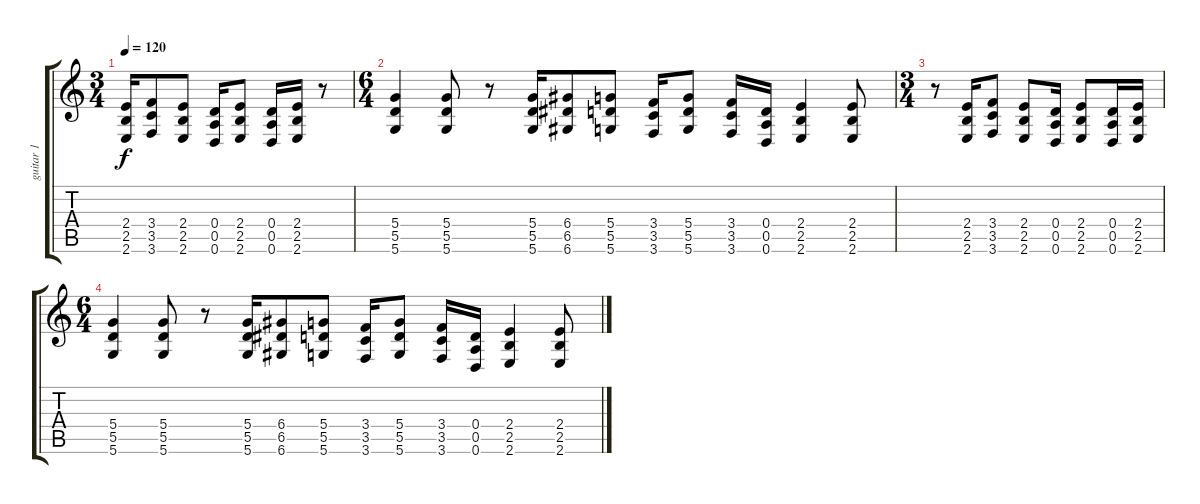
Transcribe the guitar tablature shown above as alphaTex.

\track ("guitar 1" "guitar 1") {instrument overdrivenguitar}
\staff {score tabs}
\tuning (E4 B3 G3 D3 A2 D2) {hide}
\ts (3 4)
\tempo 120
\clef g2
\ks c
(2.4 2.5 2.6).16{dy f} (3.4 3.5 3.6).8 (2.4 2.5 2.6).8 (0.4 0.5 0.6).16 (2.4 2.5 2.6).8 (0.4 0.5 0.6).16 (2.4 2.5 2.6).16 r.8 |
\ts (6 4)
(5.4 5.5 5.6).4 (5.4 5.5 5.6).8 r.8 (5.4 5.5 5.6).16 (6.4 6.5 6.6).8 (5.4 5.5 5.6).8 (3.4 3.5 3.6).16 (5.4 5.5 5.6).8 (3.4 3.5 3.6).16 (0.4 0.5 0.6).16 (2.4 2.5 2.6).4 (2.4 2.5 2.6).8 |
\ts (3 4)
r.8 (2.4 2.5 2.6).16 (3.4 3.5 3.6).8 (2.4 2.5 2.6).8 (0.4 0.5 0.6).16 (2.4 2.5 2.6).8 (0.4 0.5 0.6).16 (2.4 2.5 2.6).16 |
\ts (6 4)
(5.4 5.5 5.6).4 (5.4 5.5 5.6).8 r.8 (5.4 5.5 5.6).16 (6.4 6.5 6.6).8 (5.4 5.5 5.6).8 (3.4 3.5 3.6).16 (5.4 5.5 5.6).8 (3.4 3.5 3.6).16 (0.4 0.5 0.6).16 (2.4 2.5 2.6).4 (2.4 2.5 2.6).8
